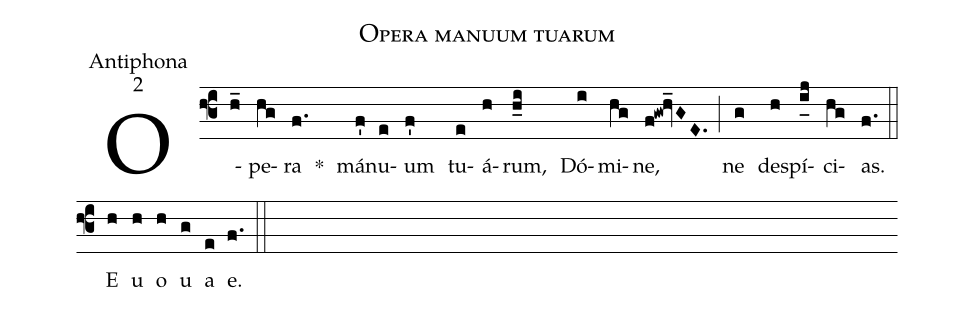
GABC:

name:Opera manuum tuarum;
office-part:Antiphona;
mode:2;
%%
(f3) O(h_)pe(hg)ra(f.) *() má(f')nu(e)um(f') tu(e)á(h)rum,(h_i) Dó(i)mi(hg)ne,(f!gw!hv_GE.) (;) ne(g) de(h)spí(i_[uh:l]j)ci(hg)as.(f.) (::) <eu>E(h) u(h) o(h) u(g) a(e) e.</eu>(f.) (::)
